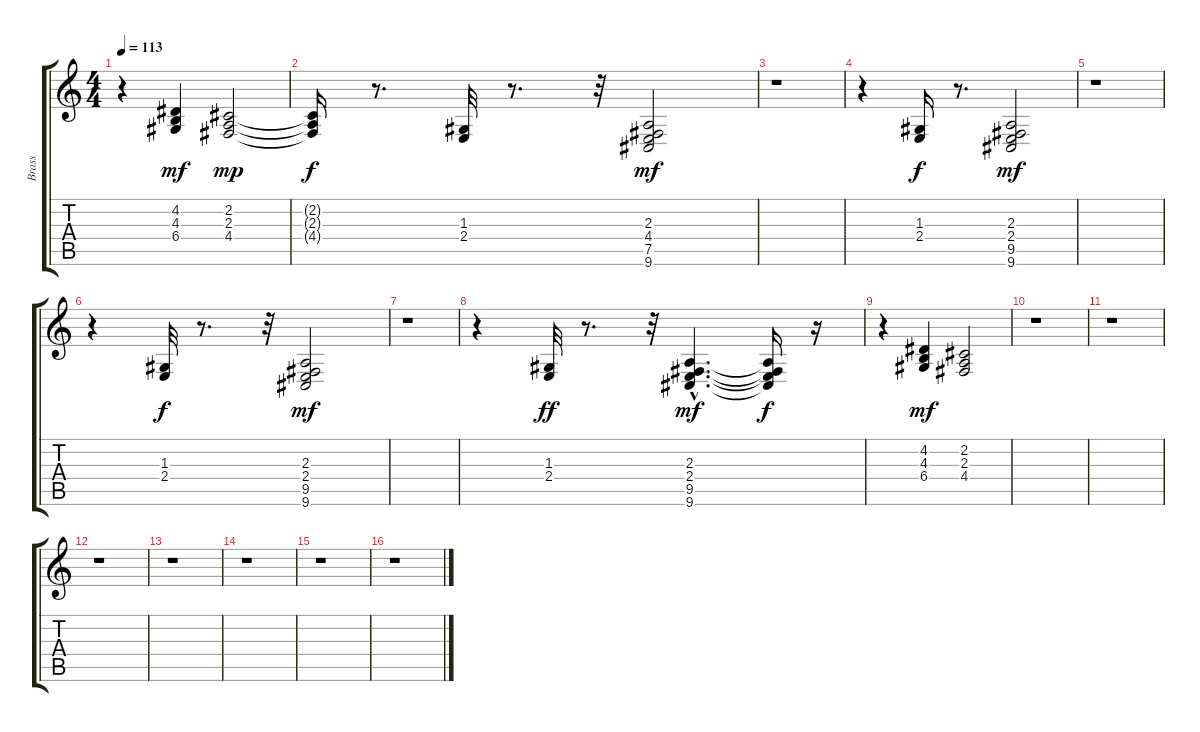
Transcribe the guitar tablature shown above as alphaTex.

\track ("Brass   " "Brass   ") {instrument brasssection}
\staff {score tabs}
\tuning (E4 B3 G3 D3 A2 E2) {hide}
\ts (4 4)
\tempo 113
\clef g2
\ks c
r.4{dy mp} (4.2 4.3 6.4).4{dy mf} (2.2 2.3 4.4).2{dy mp} |
(2.2{t} 2.3{t} 4.4{t}).16{dy f} r.8{d} (1.3 2.4).32 r.8{d} r.32 (2.3 4.4 7.5 9.6).2{dy mf} |
r.1 |
r.4 (1.3 2.4).16{dy f} r.8{d} (2.3 2.4 9.5 9.6).2{dy mf} |
r.1 |
r.4 (1.3 2.4).32{dy f} r.8{d} r.32 (2.3 2.4 9.5 9.6).2{dy mf} |
r.1 |
r.4 (1.3 2.4).32{dy ff} r.8{d} r.32 (2.3{hac} 2.4{hac} 9.5{hac} 9.6{hac}).4{d dy mf} (2.3{t} 2.4{t} 9.5{t} 9.6{t}).16{dy f} r.16 |
r.4 (4.2 4.3 6.4).4{dy mf} (2.2 2.3 4.4).2 |
r.1 |
r.1 |
r.1 |
r.1 |
r.1 |
r.1 |
r.1
